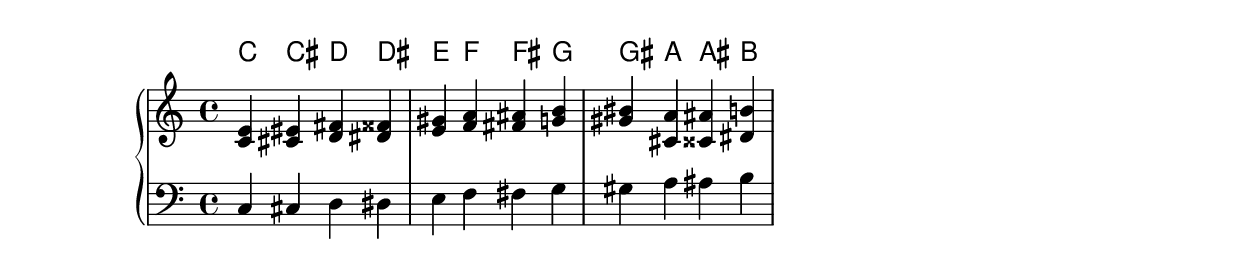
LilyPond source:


\new GrandStaff <<
  \chords {
    c4 cis4
    d4 dis4
    e4 f4
    fis4 g4
    gis4 a4
    ais4 b4
  }

  \new Staff {
    \clef treble \time 4/4 \key c \major
    <c' e'>4
    <cis' eis'>4
    <d' fis'>4
    <dis' fisis'>4
    <e' gis'>4
    <f' a'>4
    <fis' ais'>4
    <g' b'>4
    <gis' bis'>4
    <a' cis'>4
    <ais' cisis'>4
    <b' dis'>4
  }

  \new Staff {
    \clef bass
    c4 cis4
    d4 dis4
    e4 f4
    fis4 g4
    gis4 a4
    ais4 b4
  }
>>
